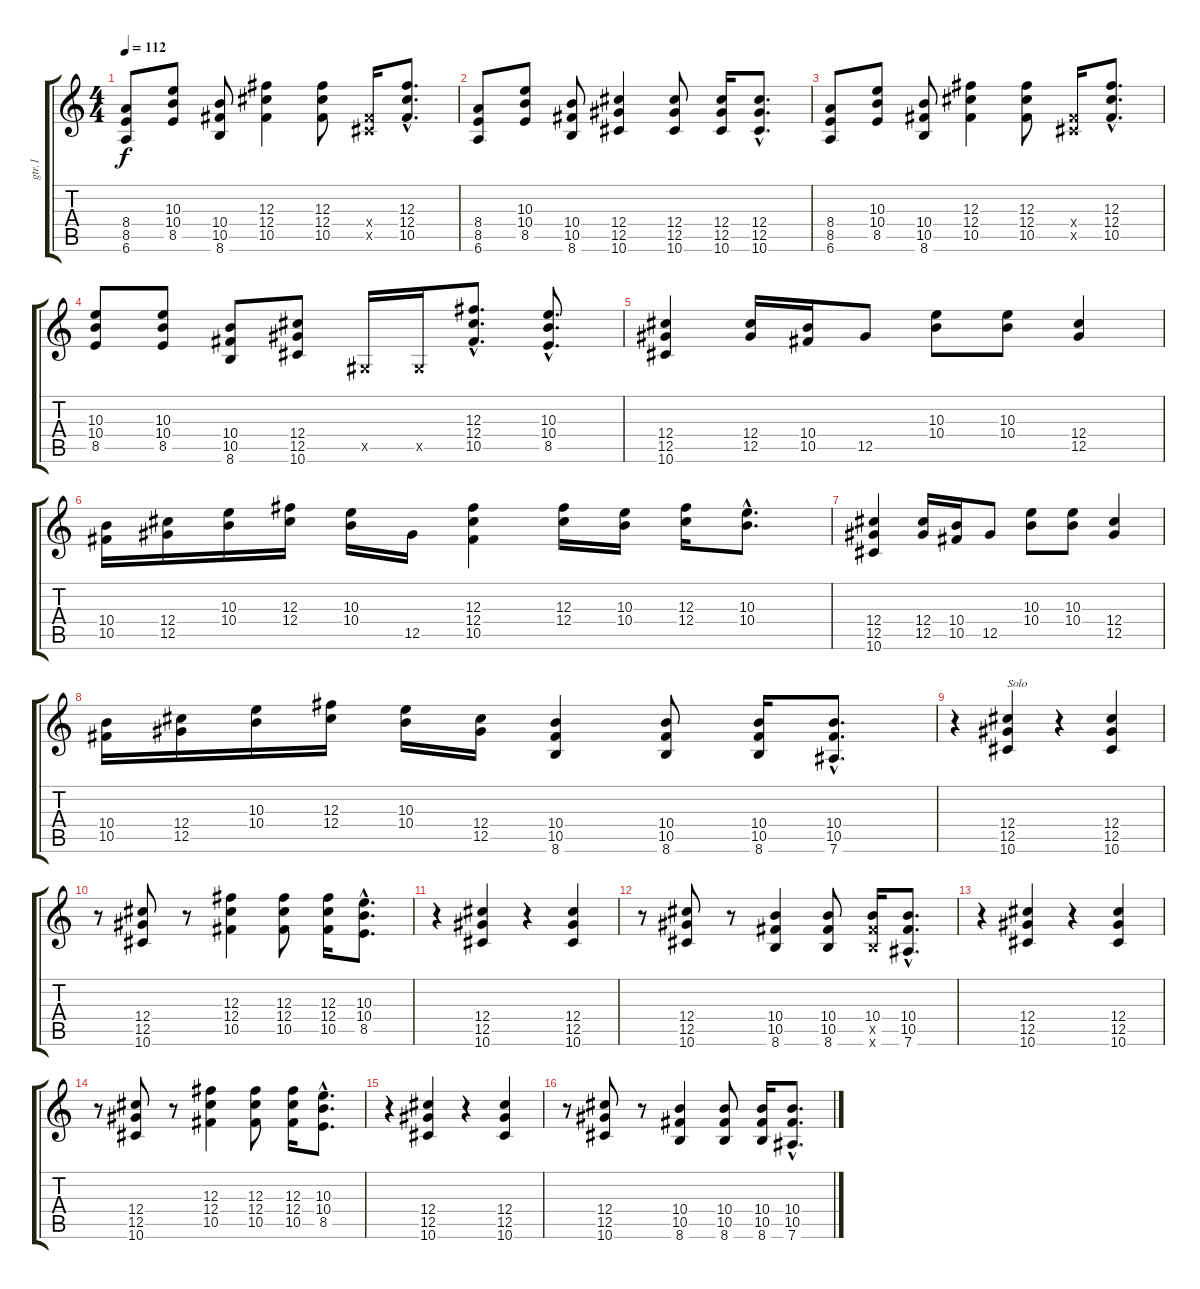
\track ("gtr.1" "gtr.1") {instrument distortionguitar}
\staff {score tabs}
\tuning (Eb4 Bb3 Gb3 Db3 Ab2 Eb2) {hide}
\ts (4 4)
\tempo 112
\clef g2
\ks c
(8.4 8.5 6.6).8{dy f} (10.3 10.4 8.5).8 (10.4 10.5 8.6).8 (12.3 12.4 10.5).4 (12.3 12.4 10.5).8 (5.4{x} 5.5{x}).16 (12.3{hac} 12.4{hac} 10.5{hac}).8{d} |
(8.4 8.5 6.6).8 (10.3 10.4 8.5).8 (10.4 10.5 8.6).8 (12.4 12.5 10.6).4 (12.4 12.5 10.6).8 (12.4 12.5 10.6).16 (12.4{hac} 12.5{hac} 10.6{hac}).8{d} |
(8.4 8.5 6.6).8 (10.3 10.4 8.5).8 (10.4 10.5 8.6).8 (12.3 12.4 10.5).4 (12.3 12.4 10.5).8 (5.4{x} 5.5{x}).16 (12.3{hac} 12.4{hac} 10.5{hac}).8{d} |
(10.3 10.4 8.5).8 (10.3 10.4 8.5).8 (10.4 10.5 8.6).8 (12.4 12.5 10.6).8 0.5{x}.16 0.5{x}.16 (12.3{hac} 12.4{hac} 10.5{hac}).8{d} (10.3{hac} 10.4{hac} 8.5{hac}).8{d} |
(12.4 12.5 10.6).4 (12.4 12.5).16 (10.4 10.5).16 12.5.8 (10.3 10.4).8 (10.3 10.4).8 (12.4 12.5).4 |
(10.4 10.5).16 (12.4 12.5).16 (10.3 10.4).16 (12.3 12.4).16 (10.3 10.4).16 12.5.16 (12.3 12.4 10.5).4 (12.3 12.4).16 (10.3 10.4).16 (12.3 12.4).16 (10.3{hac} 10.4{hac}).8{d} |
(12.4 12.5 10.6).4 (12.4 12.5).16 (10.4 10.5).16 12.5.8 (10.3 10.4).8 (10.3 10.4).8 (12.4 12.5).4 |
(10.4 10.5).16 (12.4 12.5).16 (10.3 10.4).16 (12.3 12.4).16 (10.3 10.4).16 (12.4 12.5).16 (10.4 10.5 8.6).4 (10.4 10.5 8.6).8 (10.4 10.5 8.6).16 (10.4{hac} 10.5{hac} 7.6{hac}).8{d} |
r.4 (12.4 12.5 10.6).4{txt "Solo"} r.4 (12.4 12.5 10.6).4 |
r.8 (12.4 12.5 10.6).8 r.8 (12.3 12.4 10.5).4 (12.3 12.4 10.5).8 (12.3 12.4 10.5).16 (10.3{hac} 10.4{hac} 8.5{hac}).8{d} |
r.4 (12.4 12.5 10.6).4 r.4 (12.4 12.5 10.6).4 |
r.8 (12.4 12.5 10.6).8 r.8 (10.4 10.5 8.6).4 (10.4 10.5 8.6).8 (10.4 10.5{x} 8.6{x}).16 (10.4{hac} 10.5{hac} 7.6{hac}).8{d} |
r.4 (12.4 12.5 10.6).4 r.4 (12.4 12.5 10.6).4 |
r.8 (12.4 12.5 10.6).8 r.8 (12.3 12.4 10.5).4 (12.3 12.4 10.5).8 (12.3 12.4 10.5).16 (10.3{hac} 10.4{hac} 8.5{hac}).8{d} |
r.4 (12.4 12.5 10.6).4 r.4 (12.4 12.5 10.6).4 |
r.8 (12.4 12.5 10.6).8 r.8 (10.4 10.5 8.6).4 (10.4 10.5 8.6).8 (10.4 10.5 8.6).16 (10.4{hac} 10.5{hac} 7.6{hac}).8{d}
